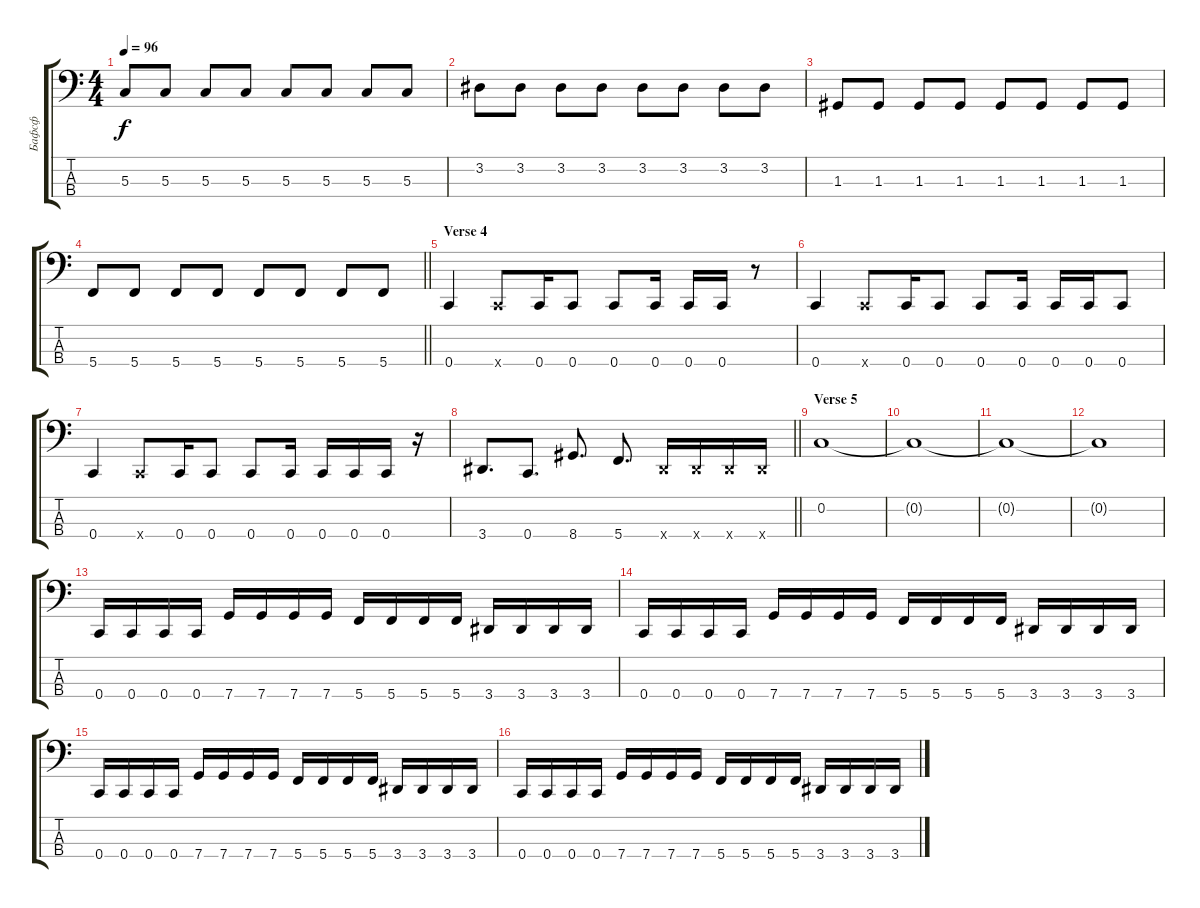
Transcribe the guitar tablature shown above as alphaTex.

\track ("Бафсф" "Бафсф") {instrument electricbassfinger}
\staff {score tabs}
\tuning (G2 C2 G1 C1) {hide}
\ts (4 4)
\tempo 96
\clef f4
\ks c
5.3.8{dy f} 5.3.8 5.3.8 5.3.8 5.3.8 5.3.8 5.3.8 5.3.8 |
3.2.8 3.2.8 3.2.8 3.2.8 3.2.8 3.2.8 3.2.8 3.2.8 |
1.3.8 1.3.8 1.3.8 1.3.8 1.3.8 1.3.8 1.3.8 1.3.8 |
\barLineRight lightlight
5.4.8 5.4.8 5.4.8 5.4.8 5.4.8 5.4.8 5.4.8 5.4.8 |
\section ("" "Verse 4")
0.4.4 0.4{x}.8 0.4.16 0.4.8 0.4.8 0.4.16 0.4.16 0.4.16 r.8 |
0.4.4 0.4{x}.8 0.4.16 0.4.8 0.4.8 0.4.16 0.4.16 0.4.16 0.4.8 |
0.4.4 0.4{x}.8 0.4.16 0.4.8 0.4.8 0.4.16 0.4.16 0.4.16 0.4.16 r.16 |
\barLineRight lightlight
3.4.8{d} 0.4.8{d} 8.4.8{d} 5.4.8{d} 3.4{x}.16 3.4{x}.16 3.4{x}.16 3.4{x}.16 |
\section ("" "Verse 5")
0.2.1 |
0.2{t}.1 |
0.2{t}.1 |
0.2{t}.1 |
0.4.16 0.4.16 0.4.16 0.4.16 7.4.16 7.4.16 7.4.16 7.4.16 5.4.16 5.4.16 5.4.16 5.4.16 3.4.16 3.4.16 3.4.16 3.4.16 |
0.4.16 0.4.16 0.4.16 0.4.16 7.4.16 7.4.16 7.4.16 7.4.16 5.4.16 5.4.16 5.4.16 5.4.16 3.4.16 3.4.16 3.4.16 3.4.16 |
0.4.16 0.4.16 0.4.16 0.4.16 7.4.16 7.4.16 7.4.16 7.4.16 5.4.16 5.4.16 5.4.16 5.4.16 3.4.16 3.4.16 3.4.16 3.4.16 |
0.4.16 0.4.16 0.4.16 0.4.16 7.4.16 7.4.16 7.4.16 7.4.16 5.4.16 5.4.16 5.4.16 5.4.16 3.4.16 3.4.16 3.4.16 3.4.16
